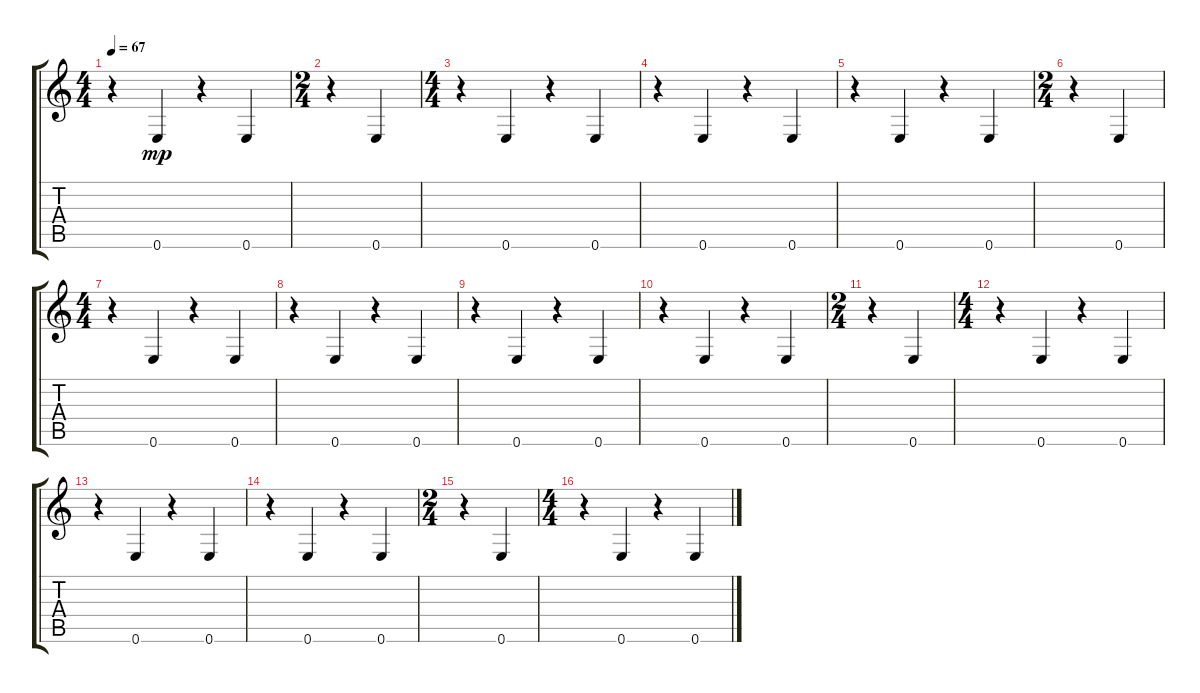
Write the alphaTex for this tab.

\track "" {instrument acousticguitarnylon}
\staff {score tabs}
\tuning (E4 B3 G3 D3 A2 E2) {hide}
\ts (4 4)
\tempo 67
\clef g2
\ks c
r.4{dy mp} 0.6.4 r.4 0.6.4 |
\ts (2 4)
r.4 0.6.4 |
\ts (4 4)
r.4 0.6.4 r.4 0.6.4 |
r.4 0.6.4 r.4 0.6.4 |
r.4 0.6.4 r.4 0.6.4 |
\ts (2 4)
r.4 0.6.4 |
\ts (4 4)
r.4 0.6.4 r.4 0.6.4 |
r.4 0.6.4 r.4 0.6.4 |
r.4 0.6.4 r.4 0.6.4 |
r.4 0.6.4 r.4 0.6.4 |
\ts (2 4)
r.4 0.6.4 |
\ts (4 4)
r.4 0.6.4 r.4 0.6.4 |
r.4 0.6.4 r.4 0.6.4 |
r.4 0.6.4 r.4 0.6.4 |
\ts (2 4)
r.4 0.6.4 |
\ts (4 4)
r.4 0.6.4 r.4 0.6.4
